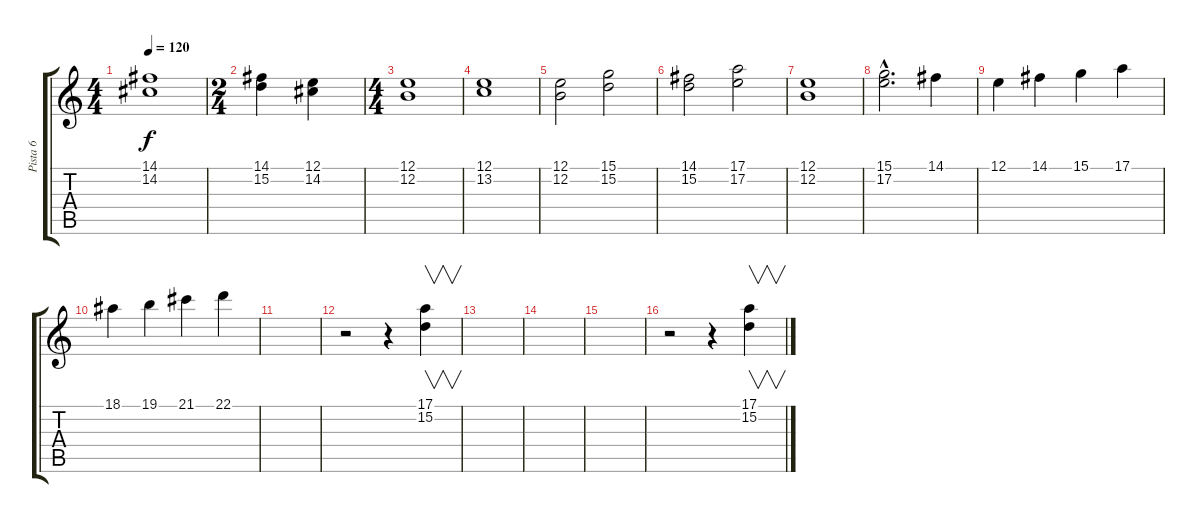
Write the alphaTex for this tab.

\track ("Pista 6" "Pista 6") {instrument stringensemble1}
\staff {score tabs}
\tuning (E4 B3 G3 D3 A2 E2) {hide}
\ts (4 4)
\tempo 120
\clef g2
\ks c
(14.1{t} 14.2{t}).1{dy f} |
\ts (2 4)
(14.1 15.2).4 (12.1 14.2).4 |
\ts (4 4)
(12.1 12.2).1 |
(12.1 13.2).1 |
(12.1 12.2).2 (15.1 15.2).2 |
(14.1 15.2).2 (17.1 17.2).2 |
(12.1 12.2).1 |
(15.1{hac} 17.2{hac}).2{d} 14.1.4 |
12.1.4 14.1.4 15.1.4 17.1.4 |
18.1.4 19.1.4 21.1.4 22.1.4 |
|
r.2 r.4 (17.1 15.2).4{v volume 16} |
|
|
|
r.2 r.4 (17.1 15.2).4{v}
